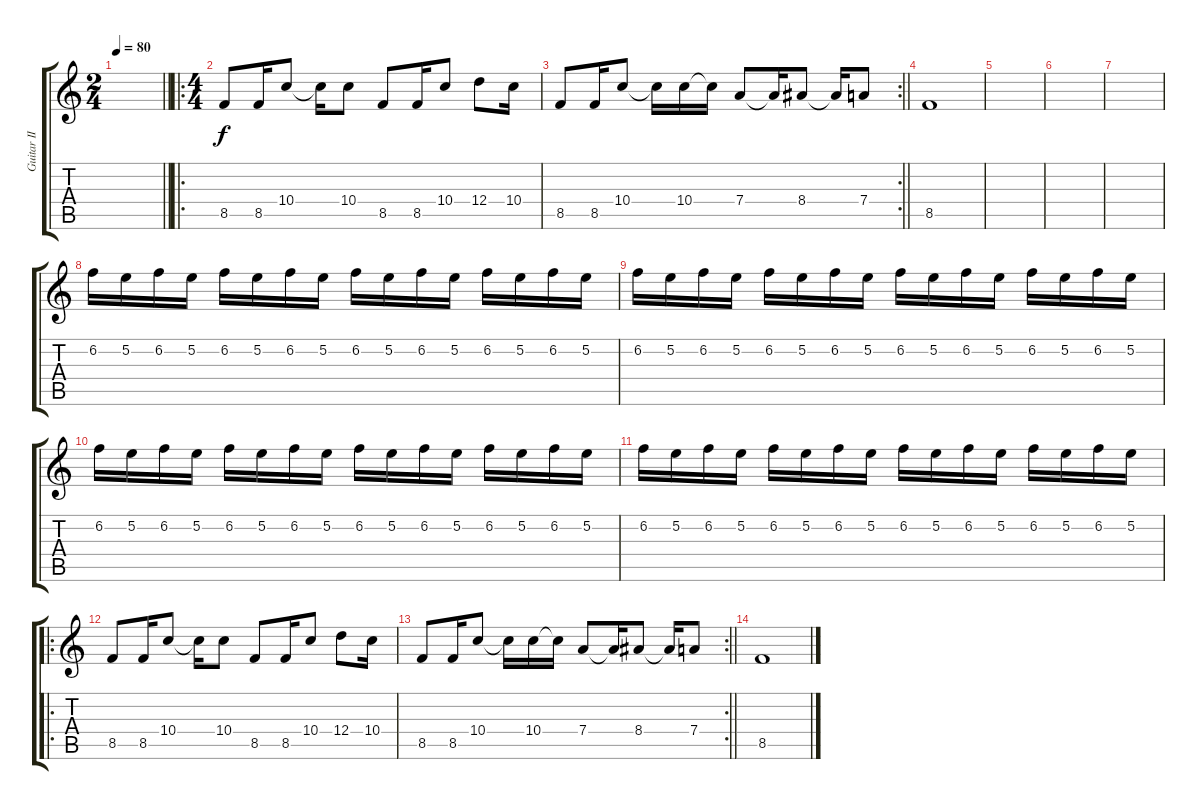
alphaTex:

\track ("Guitar II" "Guitar II") {instrument overdrivenguitar}
\staff {score tabs}
\tuning (E4 B3 G3 D3 A2 E2) {hide}
\ts (2 4)
\tempo 80
\clef g2
\barLineRight lightlight
\ks c
|
\ro
\ts (4 4)
8.5.8{balance 8} 8.5.16 10.4.8 10.4{t}.16 10.4.8 8.5.8 8.5.16 10.4.8 12.4.8 10.4.16 |
\rc 2
\barLineRight lightlight
8.5.8 8.5.16 10.4.8 10.4{t}.16 10.4.16 10.4{t}.16 7.4.8 7.4{t}.16 8.4.8 8.4{t}.16 7.4.8 |
8.5.1{volume 0} |
|
|
|
6.2.16{volume 5 balance 0} 5.2.16 6.2.16 5.2.16 6.2.16 5.2.16 6.2.16 5.2.16 6.2.16 5.2.16 6.2.16 5.2.16 6.2.16 5.2.16 6.2.16 5.2.16 |
6.2.16{volume 7} 5.2.16 6.2.16 5.2.16 6.2.16 5.2.16 6.2.16 5.2.16 6.2.16 5.2.16 6.2.16 5.2.16 6.2.16 5.2.16 6.2.16 5.2.16 |
6.2.16 5.2.16 6.2.16 5.2.16 6.2.16 5.2.16 6.2.16 5.2.16 6.2.16{balance 8} 5.2.16 6.2.16 5.2.16 6.2.16 5.2.16 6.2.16 5.2.16 |
6.2.16{volume 10} 5.2.16 6.2.16 5.2.16 6.2.16 5.2.16 6.2.16 5.2.16 6.2.16 5.2.16 6.2.16 5.2.16 6.2.16 5.2.16 6.2.16 5.2.16 |
\ro
8.5.8{volume 10} 8.5.16 10.4.8 10.4{t}.16 10.4.8 8.5.8 8.5.16 10.4.8 12.4.8 10.4.16 |
\rc 2
\barLineRight lightlight
8.5.8 8.5.16 10.4.8 10.4{t}.16 10.4.16 10.4{t}.16 7.4.8 7.4{t}.16 8.4.8 8.4{t}.16 7.4.8 |
8.5.1{volume 0}
